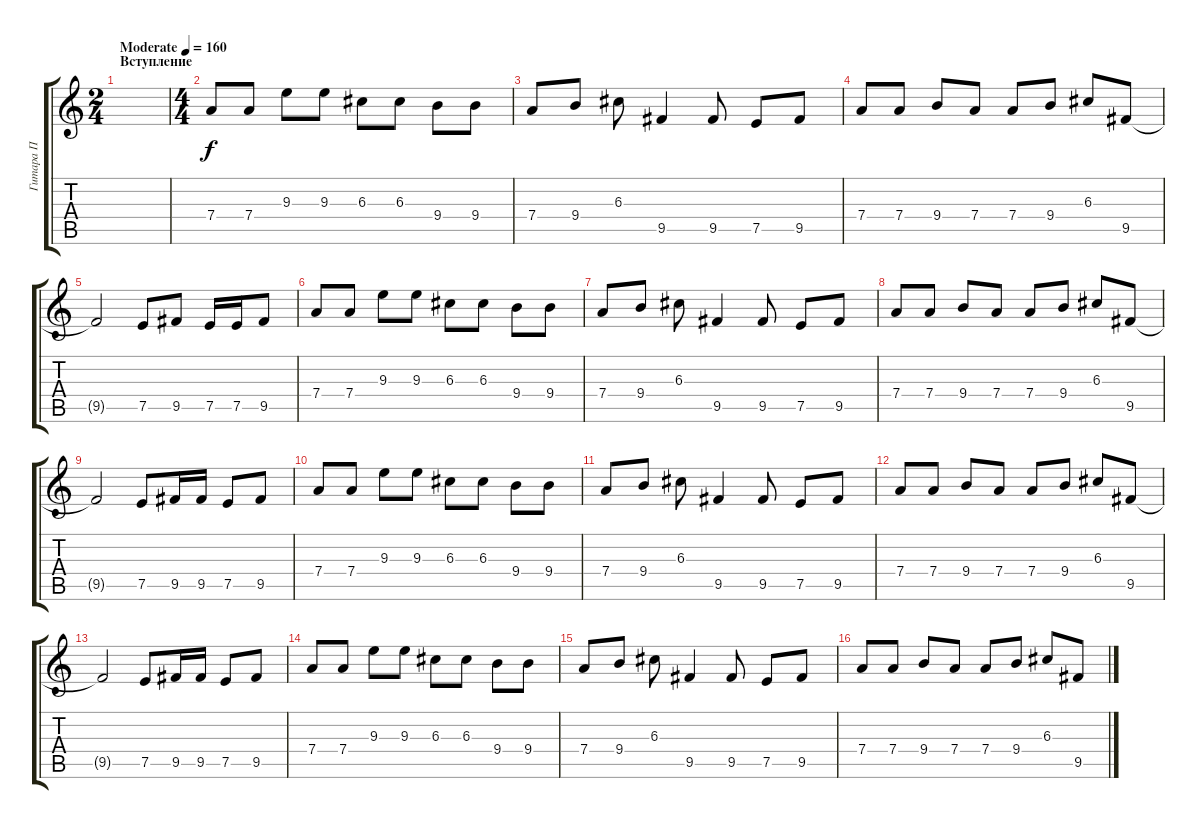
\track ("Гитара П" "Гитара П") {instrument overdrivenguitar}
\staff {score tabs}
\tuning (E4 B3 G3 D3 A2 E2) {hide}
\ts (2 4)
\section ("" "Вступление")
\tempo (160 "Moderate")
\clef g2
\ks c
|
\ts (4 4)
7.4.8 7.4.8 9.3.8 9.3.8 6.3.8 6.3.8 9.4.8 9.4.8 |
7.4.8 9.4.8 6.3.8 9.5.4 9.5.8 7.5.8 9.5.8 |
7.4.8 7.4.8 9.4.8 7.4.8 7.4.8 9.4.8 6.3.8 9.5.8 |
9.5{t}.2 7.5.8 9.5.8 7.5.16 7.5.16 9.5.8 |
7.4.8 7.4.8 9.3.8 9.3.8 6.3.8 6.3.8 9.4.8 9.4.8 |
7.4.8 9.4.8 6.3.8 9.5.4 9.5.8 7.5.8 9.5.8 |
7.4.8 7.4.8 9.4.8 7.4.8 7.4.8 9.4.8 6.3.8 9.5.8 |
9.5{t}.2 7.5.8 9.5.16 9.5.16 7.5.8 9.5.8 |
7.4.8 7.4.8 9.3.8 9.3.8 6.3.8 6.3.8 9.4.8 9.4.8 |
7.4.8 9.4.8 6.3.8 9.5.4 9.5.8 7.5.8 9.5.8 |
7.4.8 7.4.8 9.4.8 7.4.8 7.4.8 9.4.8 6.3.8 9.5.8 |
9.5{t}.2 7.5.8 9.5.16 9.5.16 7.5.8 9.5.8 |
7.4.8 7.4.8 9.3.8 9.3.8 6.3.8 6.3.8 9.4.8 9.4.8 |
7.4.8 9.4.8 6.3.8 9.5.4 9.5.8 7.5.8 9.5.8 |
7.4.8 7.4.8 9.4.8 7.4.8 7.4.8 9.4.8 6.3.8 9.5.8
